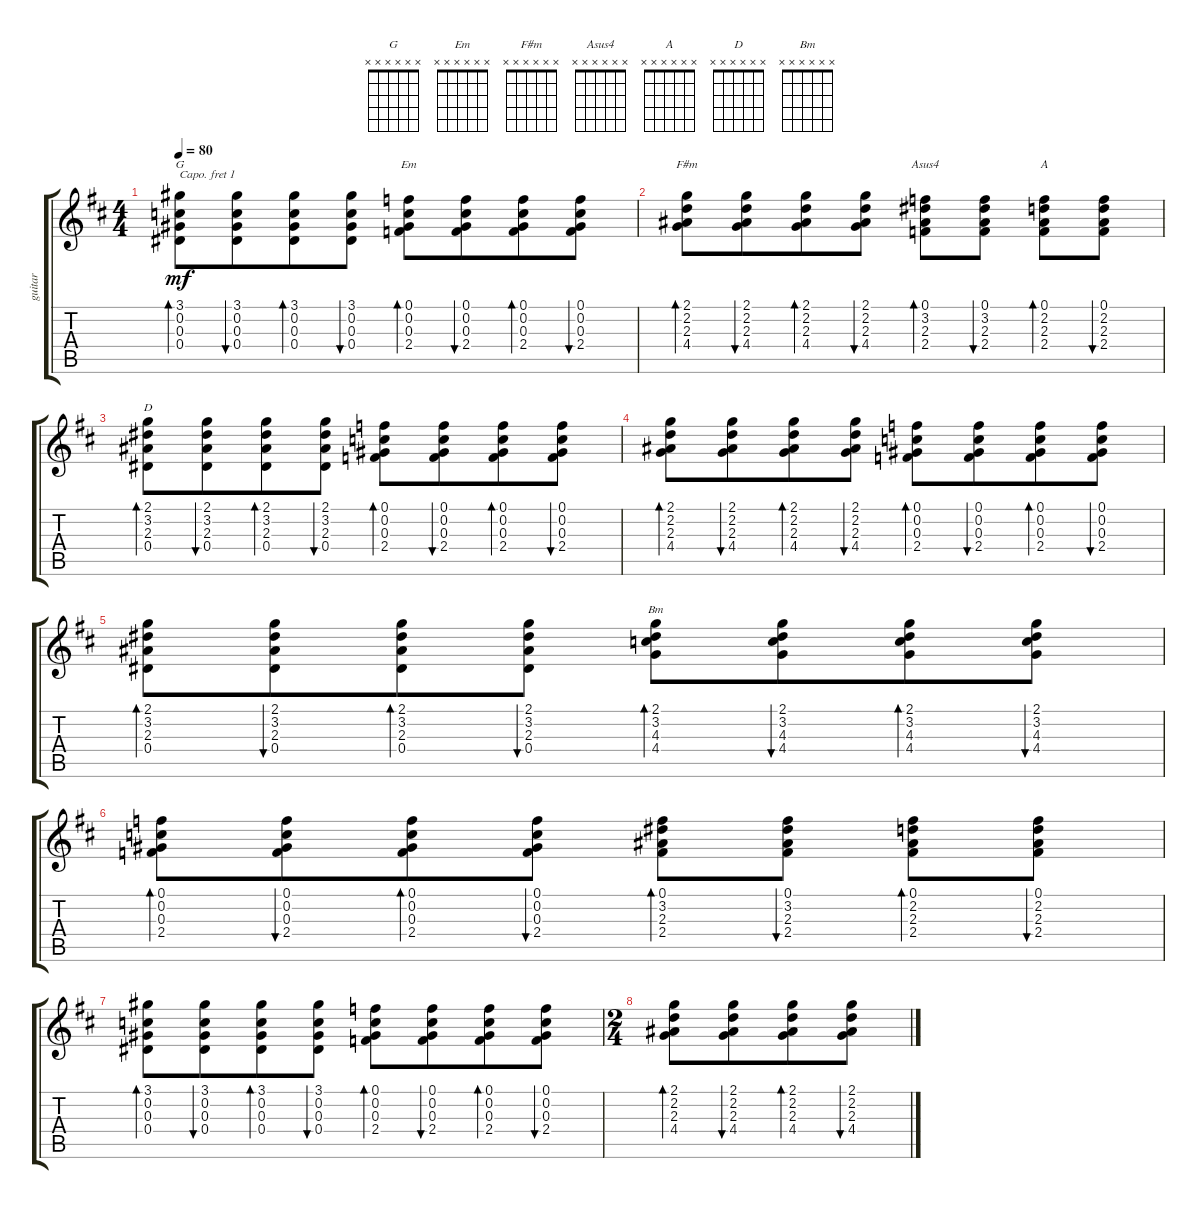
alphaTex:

\track ("guitar" "guitar") {instrument electricguitarclean}
\staff {score tabs}
\capo 1
\tuning (E4 B3 G3 D3 A2 E2) {hide}
\chord ("G" x x x x x x)
\chord ("Em" x x x x x x)
\chord ("F#m" x x x x x x)
\chord ("Asus4" x x x x x x)
\chord ("A" x x x x x x)
\chord ("D" x x x x x x)
\chord ("Bm" x x x x x x)
\ts (4 4)
\tempo 80
\clef g2
\ks d
(3.1 0.2 0.3 0.4).8{bd 30 ch "G" dy mf} (3.1 0.2 0.3 0.4).8{bu 30 beam merge} (3.1 0.2 0.3 0.4).8{bd 30} (3.1 0.2 0.3 0.4).8{bu 30} (0.1 0.2 0.3 2.4).8{bd 30 ch "Em"} (0.1 0.2 0.3 2.4).8{bu 30 beam merge} (0.1 0.2 0.3 2.4).8{bd 30} (0.1 0.2 0.3 2.4).8{bu 30} |
(2.1 2.2 2.3 4.4).8{bd 30 ch "F#m"} (2.1 2.2 2.3 4.4).8{bu 30 beam merge} (2.1 2.2 2.3 4.4).8{bd 30} (2.1 2.2 2.3 4.4).8{bu 30} (0.1 3.2 2.3 2.4).8{bd 30 ch "Asus4"} (0.1 3.2 2.3 2.4).8{bu 30 beam split} (0.1 2.2 2.3 2.4).8{bd 30 ch "A"} (0.1 2.2 2.3 2.4).8{bu 30} |
(2.1 3.2 2.3 0.4).8{bd 30 ch "D"} (2.1 3.2 2.3 0.4).8{bu 30 beam merge} (2.1 3.2 2.3 0.4).8{bd 30} (2.1 3.2 2.3 0.4).8{bu 30} (0.1 0.2 0.3 2.4).8{bd 30} (0.1 0.2 0.3 2.4).8{bu 30 beam merge} (0.1 0.2 0.3 2.4).8{bd 30} (0.1 0.2 0.3 2.4).8{bu 30} |
(2.1 2.2 2.3 4.4).8{bd 30} (2.1 2.2 2.3 4.4).8{bu 30 beam merge} (2.1 2.2 2.3 4.4).8{bd 30} (2.1 2.2 2.3 4.4).8{bu 30} (0.1 0.2 0.3 2.4).8{bd 30} (0.1 0.2 0.3 2.4).8{bu 30 beam merge} (0.1 0.2 0.3 2.4).8{bd 30} (0.1 0.2 0.3 2.4).8{bu 30} |
(2.1 3.2 2.3 0.4).8{bd 30} (2.1 3.2 2.3 0.4).8{bu 30 beam merge} (2.1 3.2 2.3 0.4).8{bd 30} (2.1 3.2 2.3 0.4).8{bu 30} (2.1 3.2 4.3 4.4).8{bd 30 ch "Bm"} (2.1 3.2 4.3 4.4).8{bu 30 beam merge} (2.1 3.2 4.3 4.4).8{bd 30} (2.1 3.2 4.3 4.4).8{bu 30} |
(0.1 0.2 0.3 2.4).8{bd 30} (0.1 0.2 0.3 2.4).8{bu 30 beam merge} (0.1 0.2 0.3 2.4).8{bd 30} (0.1 0.2 0.3 2.4).8{bu 30} (0.1 3.2 2.3 2.4).8{bd 30} (0.1 3.2 2.3 2.4).8{bu 30} (0.1 2.2 2.3 2.4).8{bd 30} (0.1 2.2 2.3 2.4).8{bu 30} |
(3.1 0.2 0.3 0.4).8{bd 30} (3.1 0.2 0.3 0.4).8{bu 30 beam merge} (3.1 0.2 0.3 0.4).8{bd 30} (3.1 0.2 0.3 0.4).8{bu 30} (0.1 0.2 0.3 2.4).8{bd 30} (0.1 0.2 0.3 2.4).8{bu 30 beam merge} (0.1 0.2 0.3 2.4).8{bd 30} (0.1 0.2 0.3 2.4).8{bu 30} |
\ts (2 4)
(2.1 2.2 2.3 4.4).8{bd 30} (2.1 2.2 2.3 4.4).8{bu 30 beam merge} (2.1 2.2 2.3 4.4).8{bd 30} (2.1 2.2 2.3 4.4).8{bu 30}
